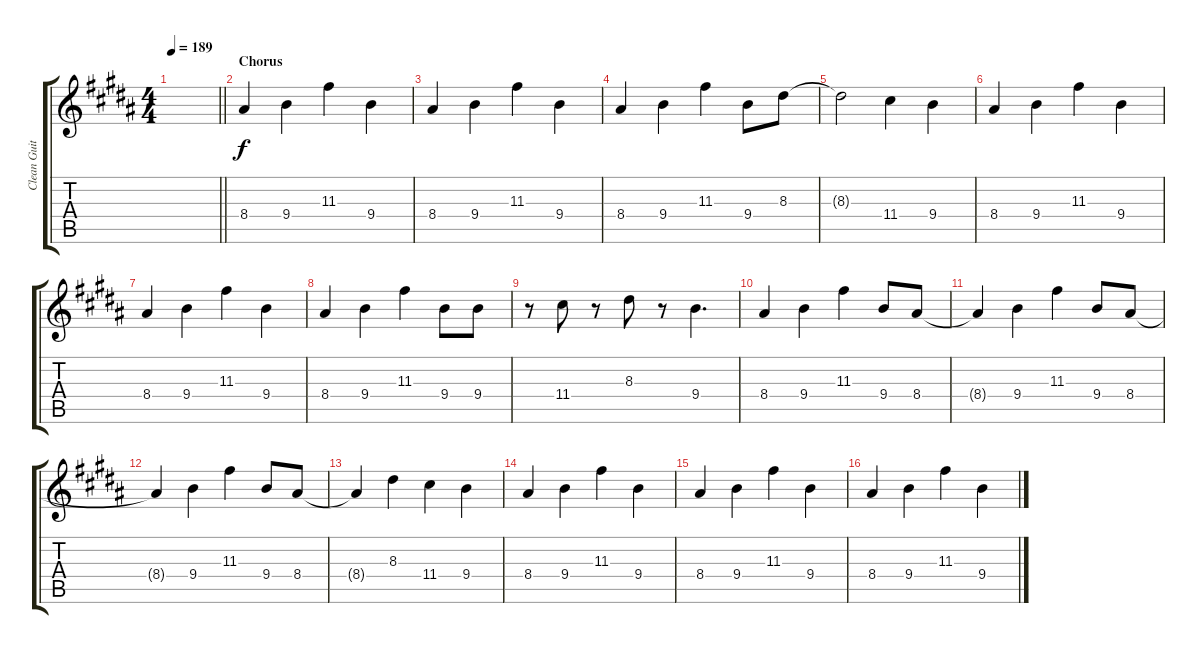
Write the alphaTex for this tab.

\track ("Clean Guitar" "Clean Guit") {instrument electricguitarclean}
\staff {score tabs}
\tuning (E4 B3 G3 D3 A2 E2) {hide}
\ts (4 4)
\tempo 189
\clef g2
\barLineRight lightlight
\ks b
|
\section ("" "Chorus")
8.4.4 9.4.4 11.3.4 9.4.4 |
8.4.4 9.4.4 11.3.4 9.4.4 |
8.4.4 9.4.4 11.3.4 9.4.8 8.3.8 |
8.3{t}.2 11.4.4 9.4.4 |
8.4.4 9.4.4 11.3.4 9.4.4 |
8.4.4 9.4.4 11.3.4 9.4.4 |
8.4.4 9.4.4 11.3.4 9.4.8 9.4.8 |
r.8 11.4.8 r.8 8.3.8 r.8 9.4.4{d} |
8.4.4 9.4.4 11.3.4 9.4.8 8.4.8 |
8.4{t}.4 9.4.4 11.3.4 9.4.8 8.4.8 |
8.4{t}.4 9.4.4 11.3.4 9.4.8 8.4.8 |
8.4{t}.4 8.3.4 11.4.4 9.4.4 |
8.4.4 9.4.4 11.3.4 9.4.4 |
8.4.4 9.4.4 11.3.4 9.4.4 |
8.4.4 9.4.4 11.3.4 9.4.4
